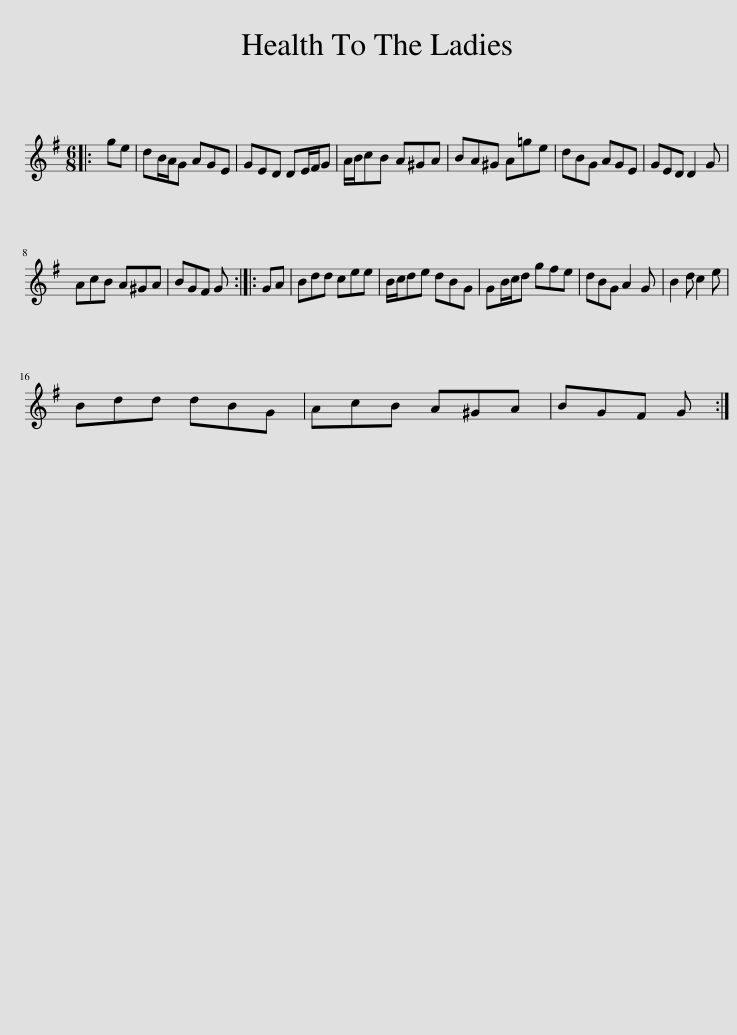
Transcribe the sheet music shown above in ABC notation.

X:1
L:1/8
M:6/8
I:linebreak $
K:G
V:1 treble
V:1
|: ge | dB/A/G AGE | GED DE/F/G | A/B/cB A^GA | BA^G A=ge | %5
 dBG AGE | GED D2 G |$ AcB A^GA | BGF G :: GA | %10
 Bdd cee | B/c/de dBG | GB/c/d gfe | dBG A2 G | B2 d c2 e |$ %15
 Bdd dBG | AcB A^GA | BGF G :| %18
